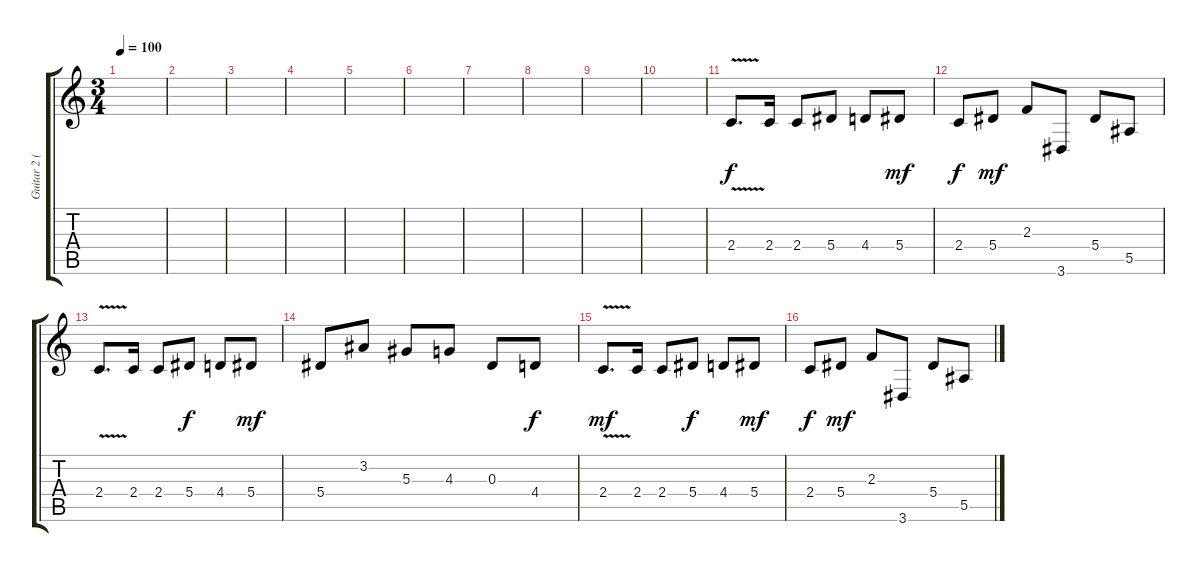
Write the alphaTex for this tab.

\track ("Guitar 2 (Lead)" "Guitar 2 (") {instrument distortionguitar}
\staff {score tabs}
\tuning (C4 G3 Eb3 Bb2 F2 C2) {hide}
\ts (3 4)
\tempo 100
\clef g2
\ks c
|
|
|
|
|
|
|
|
|
|
2.4{v}.8{d} 2.4.16 2.4.8 5.4.8{dy f} 4.4.8 5.4.8{dy mf} |
2.4.8{dy f} 5.4.8{dy mf} 2.3.8 3.6.8 5.4.8 5.5.8 |
2.4{v}.8{d} 2.4.16 2.4.8 5.4.8{dy f} 4.4.8 5.4.8{dy mf} |
5.4.8 3.2.8 5.3.8 4.3.8 0.3.8 4.4.8{dy f} |
2.4{v}.8{d dy mf} 2.4.16 2.4.8 5.4.8{dy f} 4.4.8 5.4.8{dy mf} |
2.4.8{dy f} 5.4.8{dy mf} 2.3.8 3.6.8 5.4.8 5.5.8
